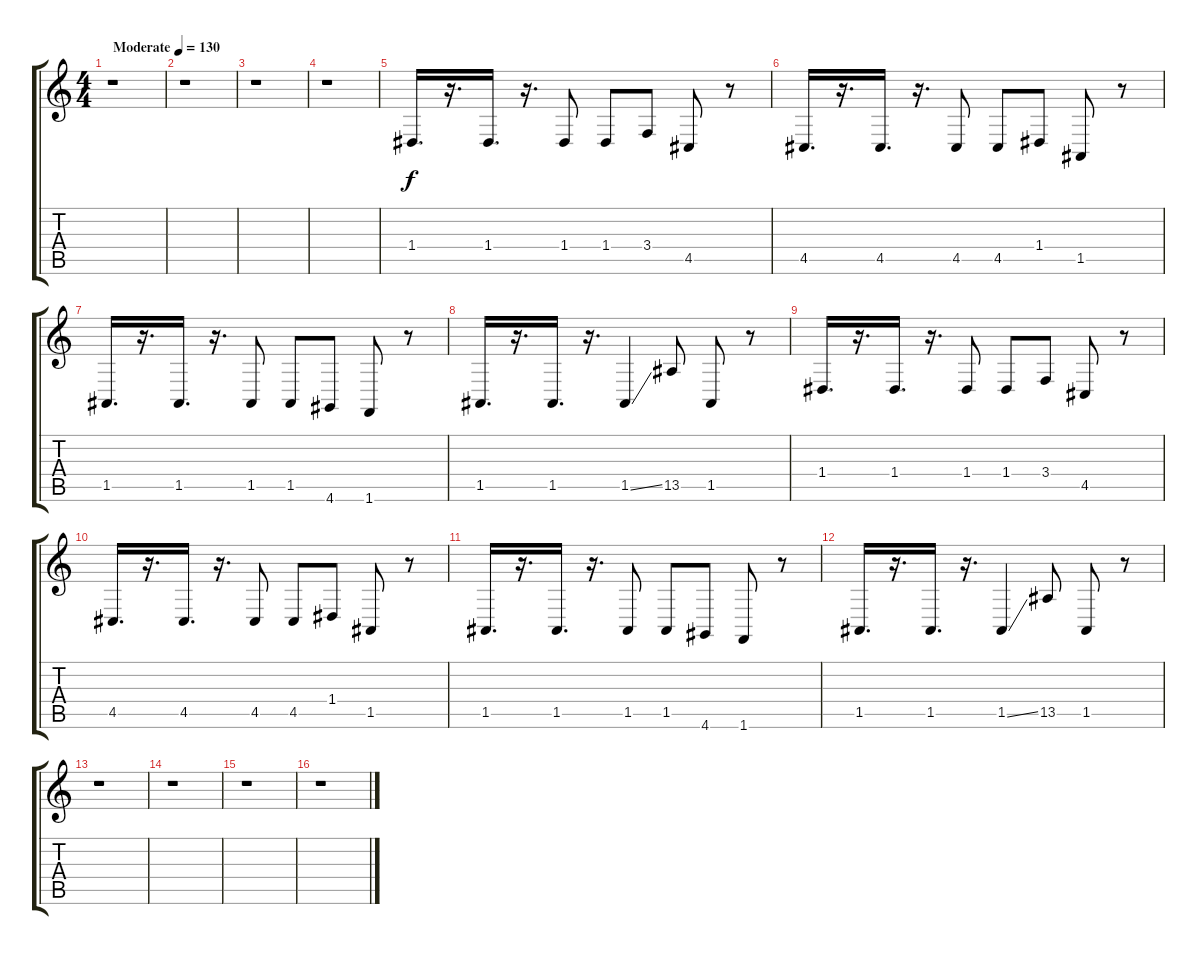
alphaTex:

\track "" {instrument lead1square}
\staff {score tabs}
\tuning (E4 B3 G3 D3 A2 E2) {hide}
\ts (4 4)
\tempo (130 "Moderate")
\clef g2
\ks c
r.1{dy f instrument lead1square} |
r.1 |
r.1 |
r.1 |
1.4.16{d} r.16{d} 1.4.16{d} r.16{d} 1.4.8 1.4.8 3.4.8 4.5.8 r.8 |
4.5.16{d} r.16{d} 4.5.16{d} r.16{d} 4.5.8 4.5.8 1.4.8 1.5.8 r.8 |
1.5.16{d} r.16{d} 1.5.16{d} r.16{d} 1.5.8 1.5.8 4.6.8 1.6.8 r.8 |
1.5.16{d} r.16{d} 1.5.16{d} r.16{d} 1.5{ss}.4 13.5.8 1.5.8 r.8 |
1.4.16{d} r.16{d} 1.4.16{d} r.16{d} 1.4.8 1.4.8 3.4.8 4.5.8 r.8 |
4.5.16{d} r.16{d} 4.5.16{d} r.16{d} 4.5.8 4.5.8 1.4.8 1.5.8 r.8 |
1.5.16{d} r.16{d} 1.5.16{d} r.16{d} 1.5.8 1.5.8 4.6.8 1.6.8 r.8 |
1.5.16{d} r.16{d} 1.5.16{d} r.16{d} 1.5{ss}.4 13.5.8 1.5.8 r.8 |
r.1 |
r.1 |
r.1 |
r.1
